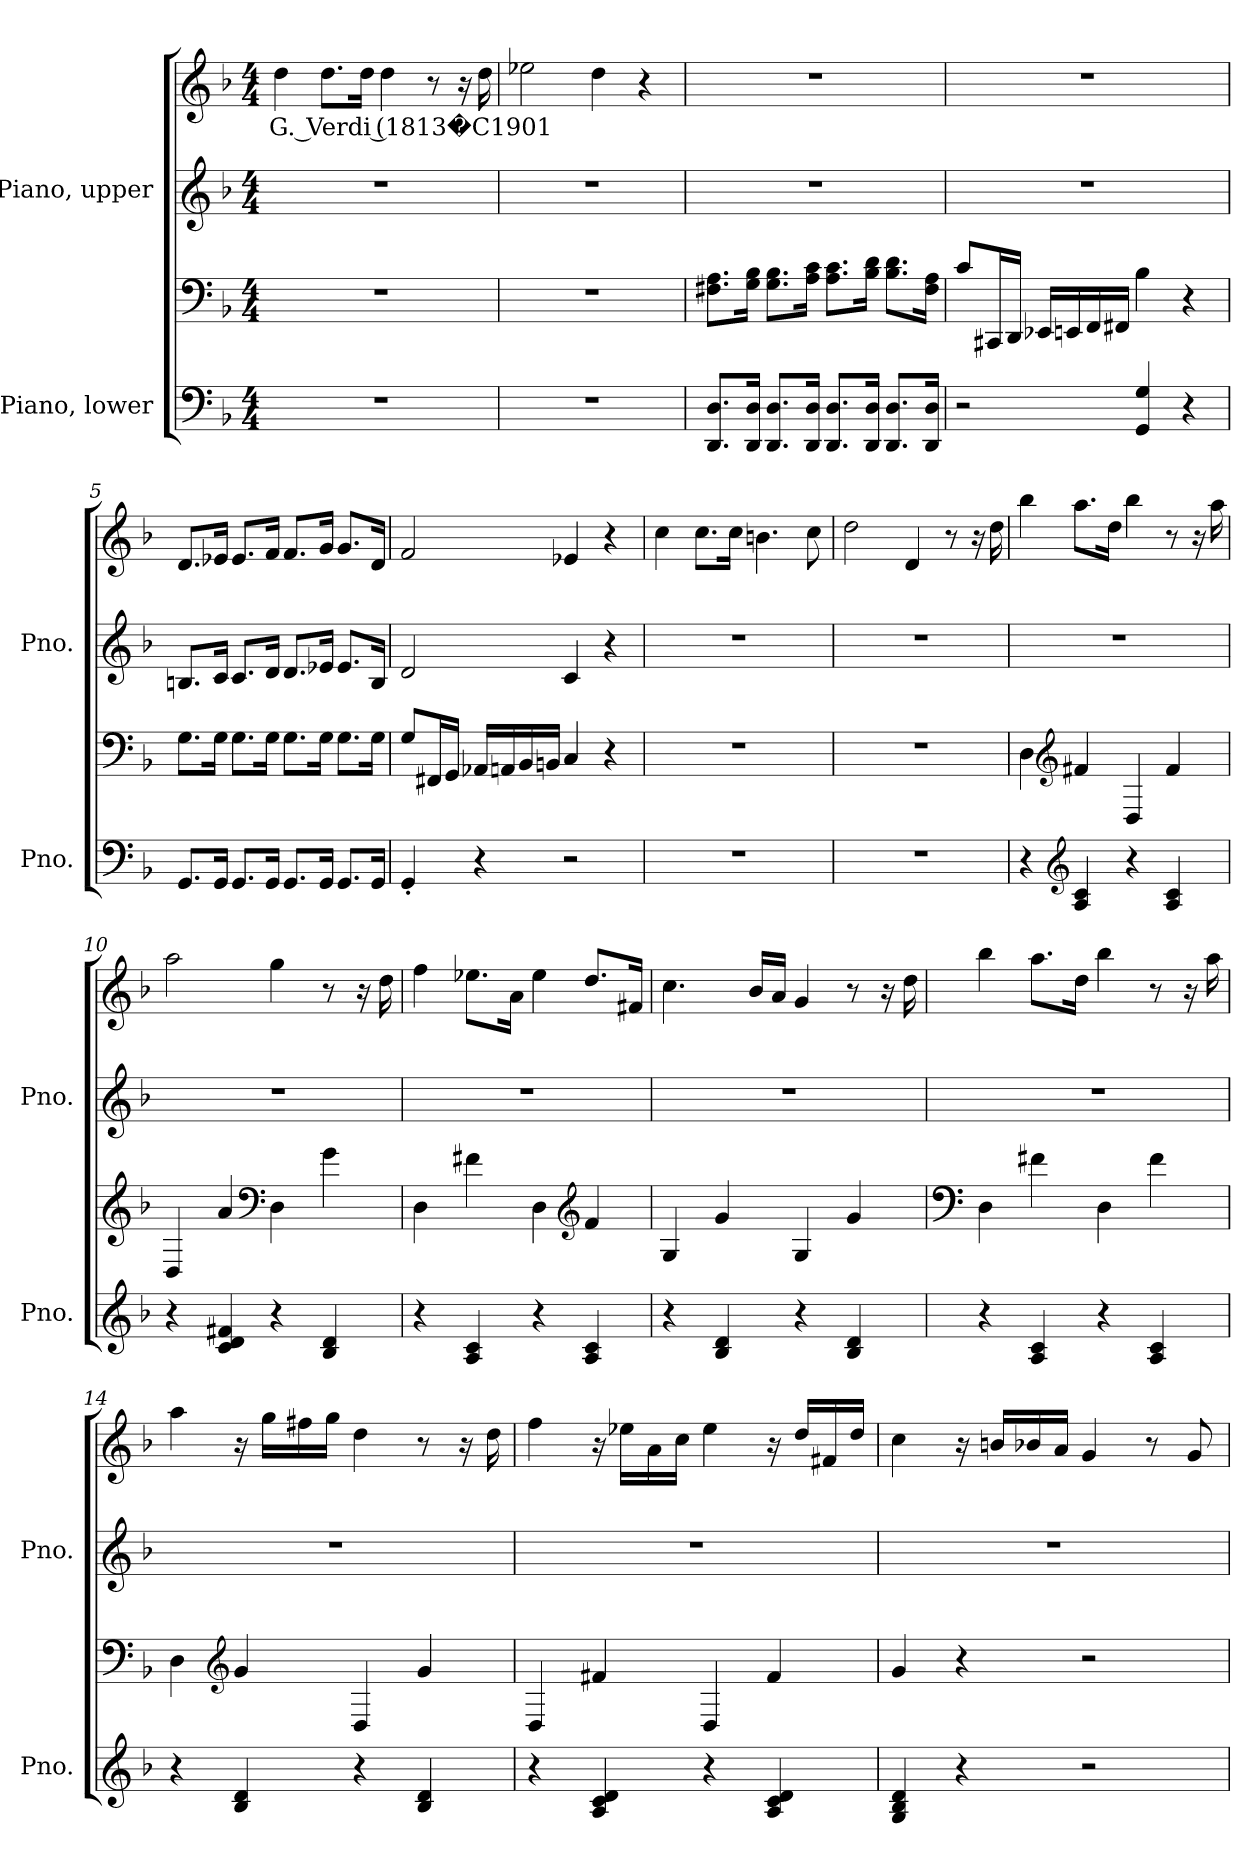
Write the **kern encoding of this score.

**kern	**kern	**kern	**kern	**text
*part2	*part2	*part1	*part1	*part1
*staff4	*staff3	*staff2	*staff1	*staff1
*I"Piano, lower	*	*I"Piano, upper	*	*
*I'Pno.	*	*I'Pno.	*	*
*clefF4	*clefF4	*clefG2	*clefG2	*
*k[b-]	*k[b-]	*k[b-]	*k[b-]	*
*M4/4	*M4/4	*M4/4	*M4/4	*
*MM60	*MM60	*MM60	*MM60	*
=1	=1	=1	=1	=1
!	!	!	!	!LO:LY:b
1r	1r	1r	4dd\	G. Verdi (1813�C1901
.	.	.	8.dd\L	.
.	.	.	16dd\Jk	.
.	.	.	4dd\	.
.	.	.	8r	.
.	.	.	16r	.
.	.	.	16dd\	.
=2	=2	=2	=2	=2
1r	1r	1r	2ee-X\	.
.	.	.	4dd\	.
.	.	.	4r	.
=3	=3	=3	=3	=3
8.DD/ 8.D/L	8.F#X\ 8.A\L	1r	1r	.
16DD/ 16D/Jk	16G\ 16B-\Jk	.	.	.
8.DD/ 8.D/L	8.G\ 8.B-\L	.	.	.
16DD/ 16D/Jk	16A\ 16c\Jk	.	.	.
8.DD/ 8.D/L	8.A\ 8.c\L	.	.	.
16DD/ 16D/Jk	16B-\ 16d\Jk	.	.	.
8.DD/ 8.D/L	8.B-\ 8.d\L	.	.	.
16DD/ 16D/Jk	16F#\ 16A\Jk	.	.	.
!!LO:LB:g=z
=4	=4	=4	=4	=4
2r	8c/L	1r	1r	.
.	16CC#X/L	.	.	.
.	16DD/JJ	.	.	.
.	16EE-X/LL	.	.	.
.	16EEn/	.	.	.
.	16FF/	.	.	.
.	16FF#X/JJ	.	.	.
4GG/ 4G/	4B-\	.	.	.
4r	4r	.	.	.
=5	=5	=5	=5	=5
8.GG/L	8.G\L	8.Bn/L	8.d/L	.
16GG/Jk	16G\Jk	16c/Jk	16e-X/Jk	.
8.GG/L	8.G\L	8.c/L	8.e-/L	.
16GG/Jk	16G\Jk	16d/Jk	16f/Jk	.
8.GG/L	8.G\L	8.d/L	8.f/L	.
16GG/Jk	16G\Jk	16e-X/Jk	16g/Jk	.
8.GG/L	8.G\L	8.e-/L	8.g/L	.
16GG/Jk	16G\Jk	16B/Jk	16d/Jk	.
=6	=6	=6	=6	=6
4GG'/	8G/L	2d/	2f/	.
.	16FF#X/L	.	.	.
.	16GG/JJ	.	.	.
4r	16AA-X/LL	.	.	.
.	16AAn/	.	.	.
.	16BB-/	.	.	.
.	16BBn/JJ	.	.	.
2r	4C/	4c/	4e-X/	.
.	4r	4r	4r	.
!!LO:LB:g=z
=7	=7	=7	=7	=7
1r	1r	1r	4cc\	.
.	.	.	8.cc\L	.
.	.	.	16cc\Jk	.
.	.	.	4.bn\	.
.	.	.	8cc\	.
=8	=8	=8	=8	=8
1r	1r	1r	2dd\	.
.	.	.	4d/	.
.	.	.	8r	.
.	.	.	16r	.
.	.	.	16dd\	.
=9	=9	=9	=9	=9
4r	4D\	1r	4bb-\	.
*clefG2	*clefG2	*	*	*
4A/ 4c/	4f#X/	.	8.aa\L	.
.	.	.	16dd\Jk	.
4r	4D/	.	4bb-\	.
4A/ 4c/	4f#/	.	8r	.
.	.	.	16r	.
.	.	.	16aa\	.
=10	=10	=10	=10	=10
4r	4D/	1r	2aa\	.
4c/ 4d/ 4f#X/	4a/	.	.	.
*	*clefF4	*	*	*
4r	4D\	.	4gg\	.
4B-/ 4d/	4g\	.	8r	.
.	.	.	16r	.
.	.	.	16dd\	.
!!LO:PB:g=z
=11	=11	=11	=11	=11
4r	4D\	1r	4ff\	.
4A/ 4c/	4f#X\	.	8.ee-X\L	.
.	.	.	16a\Jk	.
4r	4D\	.	4ee-\	.
*	*clefG2	*	*	*
4A/ 4c/	4f#/	.	8.dd/L	.
.	.	.	16f#X/Jk	.
=12	=12	=12	=12	=12
4r	4G/	1r	4.cc\	.
4B-/ 4d/	4g/	.	.	.
.	.	.	16b-/LL	.
.	.	.	16a/JJ	.
4r	4G/	.	4g/	.
4B-/ 4d/	4g/	.	8r	.
.	.	.	16r	.
.	.	.	16dd\	.
=13	=13	=13	=13	=13
*	*clefF4	*	*	*
4r	4D\	1r	4bb-\	.
4A/ 4c/	4f#X\	.	8.aa\L	.
.	.	.	16dd\Jk	.
4r	4D\	.	4bb-\	.
4A/ 4c/	4f#\	.	8r	.
.	.	.	16r	.
.	.	.	16aa\	.
=14	=14	=14	=14	=14
4r	4D\	1r	4aa\	.
*	*clefG2	*	*	*
4B-/ 4d/	4g/	.	16r	.
.	.	.	16gg\LL	.
.	.	.	16ff#X\	.
.	.	.	16gg\JJ	.
4r	4D/	.	4dd\	.
4B-/ 4d/	4g/	.	8r	.
.	.	.	16r	.
.	.	.	16dd\	.
!!LO:LB:g=z
=15	=15	=15	=15	=15
4r	4D/	1r	4ff\	.
4A/ 4c/ 4d/	4f#X/	.	16r	.
.	.	.	16ee-X\LL	.
.	.	.	16a\	.
.	.	.	16cc\JJ	.
4r	4D/	.	4ee-\	.
4A/ 4c/ 4d/	4f#/	.	16r	.
.	.	.	16dd/LL	.
.	.	.	16f#X/	.
.	.	.	16dd/JJ	.
=16	=16	=16	=16	=16
4G/ 4B-/ 4d/	4g/	1r	4cc\	.
4r	4r	.	16r	.
.	.	.	16bn/LL	.
.	.	.	16b-X/	.
.	.	.	16a/JJ	.
2r	2r	.	4g/	.
.	.	.	8r	.
.	.	.	8g/	.
=	=	=	=	=
*-	*-	*-	*-	*-
